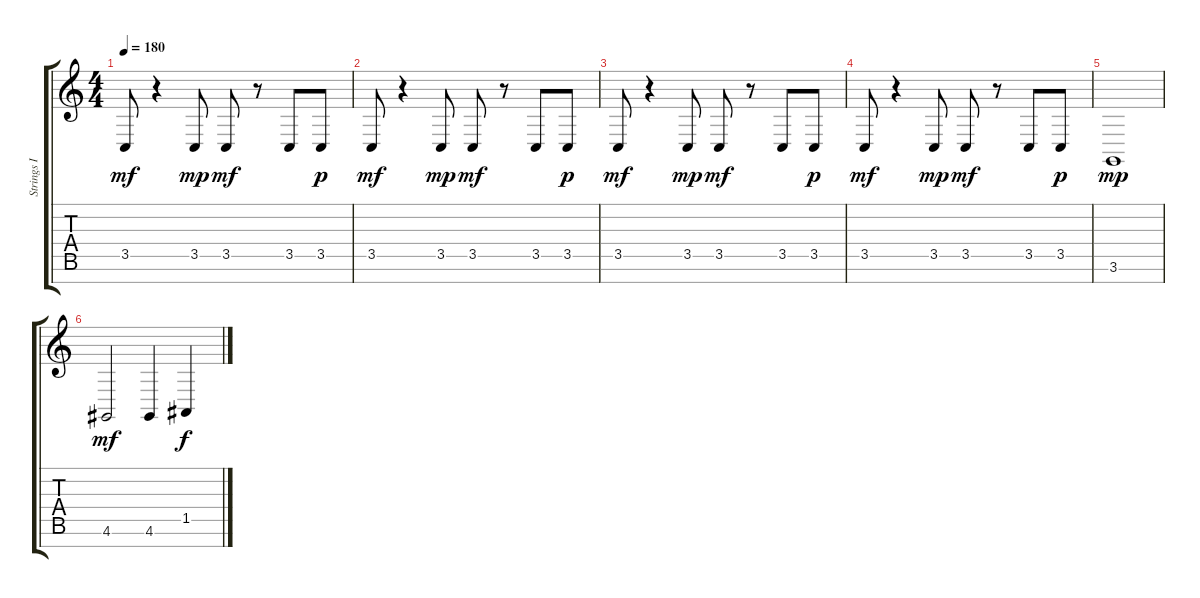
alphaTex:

\track ("Strings I" "Strings I") {instrument stringensemble2}
\staff {score tabs}
\tuning (E4 B3 G3 D3 A2 E2 B1) {hide}
\ts (4 4)
\tempo 180
\clef g2
\ks c
3.5.8{dy mf} r.4 3.5.8{dy mp} 3.5.8{dy mf} r.8 3.5.8 3.5.8{dy p} |
3.5.8{dy mf} r.4 3.5.8{dy mp} 3.5.8{dy mf} r.8 3.5.8 3.5.8{dy p} |
3.5.8{dy mf} r.4 3.5.8{dy mp} 3.5.8{dy mf} r.8 3.5.8 3.5.8{dy p} |
3.5.8{dy mf} r.4 3.5.8{dy mp} 3.5.8{dy mf} r.8 3.5.8 3.5.8{dy p} |
3.6.1{dy mp} |
4.6.2{dy mf} 4.6.4 1.5.4{dy f}
